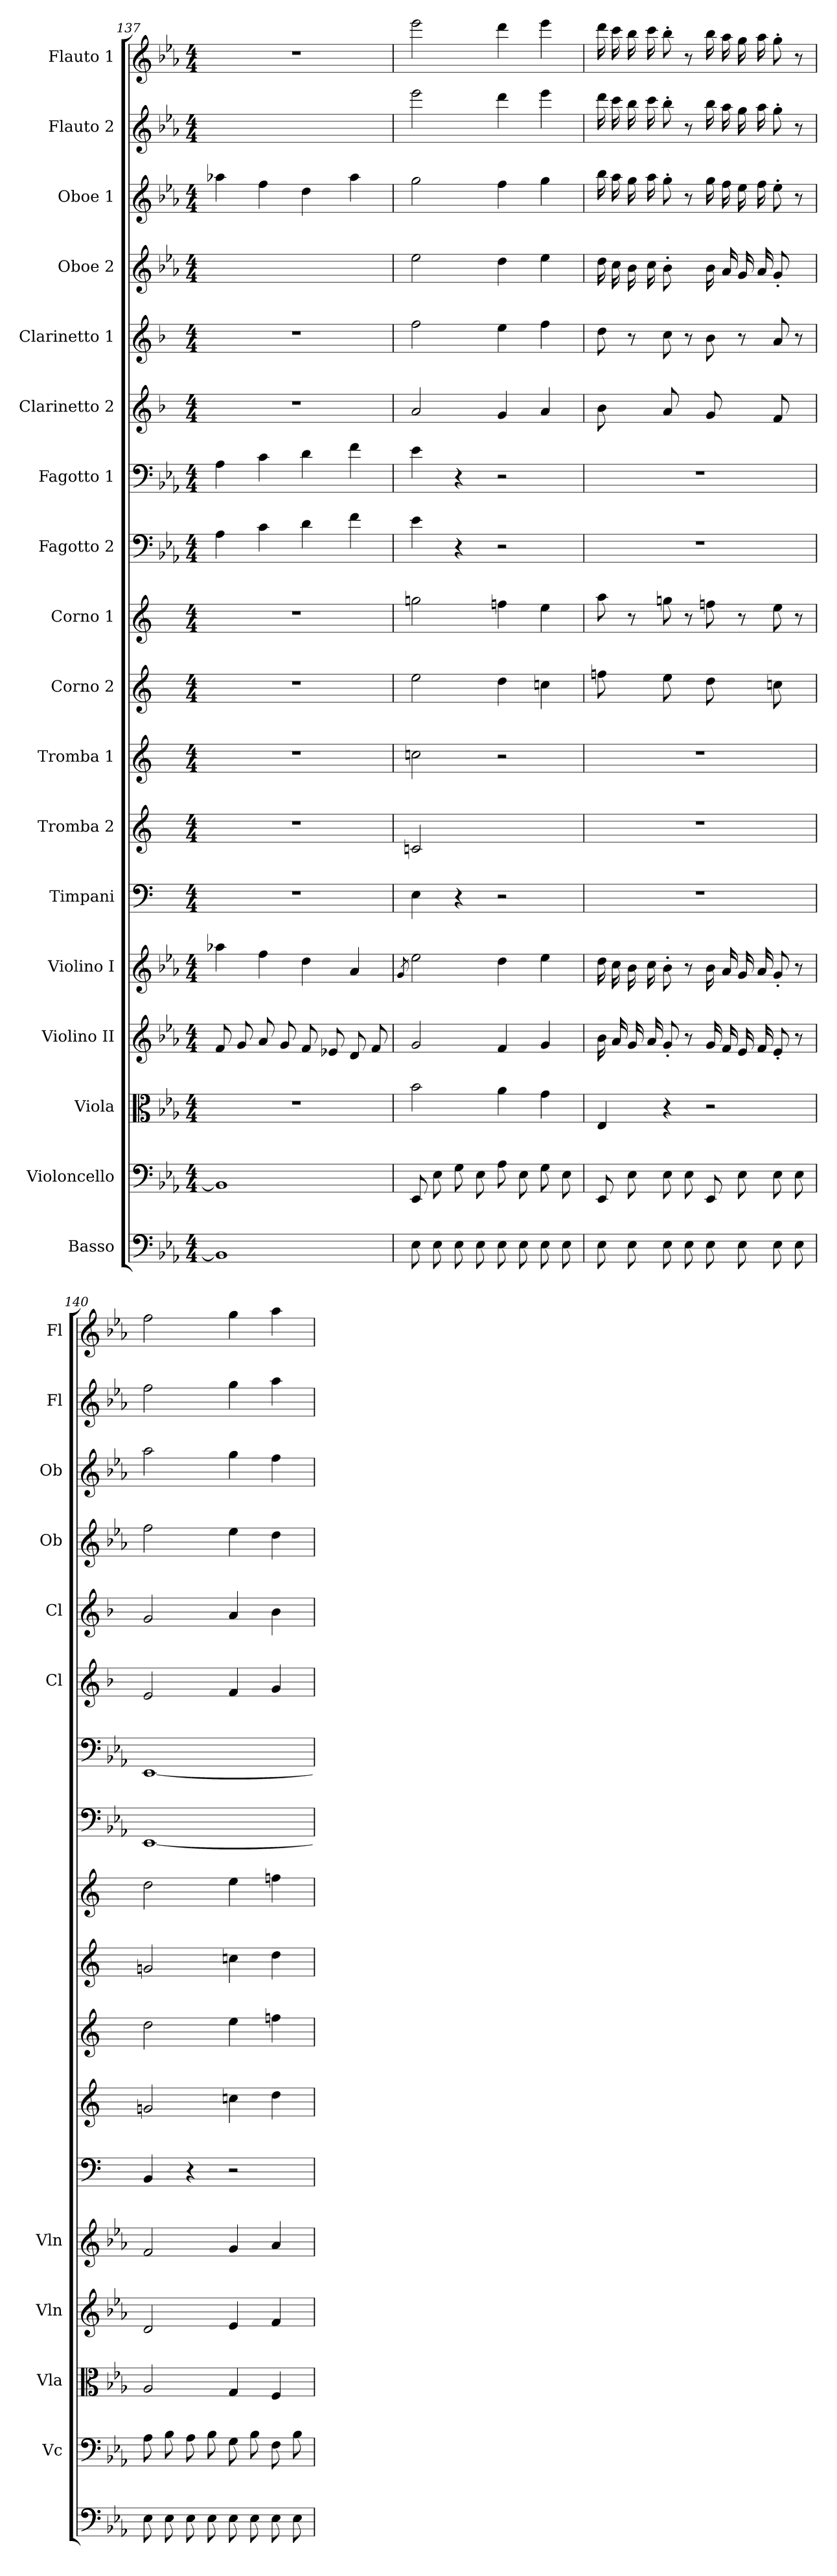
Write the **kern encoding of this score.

**kern	**kern	**kern	**kern	**kern	**kern	**kern	**kern	**kern	**kern	**kern	**kern	**kern	**kern	**kern	**kern	**kern	**kern
*part18	*part17	*part16	*part15	*part14	*part13	*part12	*part11	*part10	*part9	*part8	*part7	*part6	*part5	*part4	*part3	*part2	*part1
*staff18	*staff17	*staff16	*staff15	*staff14	*staff13	*staff12	*staff11	*staff10	*staff9	*staff8	*staff7	*staff6	*staff5	*staff4	*staff3	*staff2	*staff1
*I"Basso	*I"Violoncello	*I"Viola	*I"Violino II	*I"Violino I	*I"Timpani	*I"Tromba 2	*I"Tromba 1	*I"Corno 2	*I"Corno 1	*I"Fagotto 2	*I"Fagotto 1	*I"Clarinetto 2	*I"Clarinetto 1	*I"Oboe 2	*I"Oboe 1	*I"Flauto 2	*I"Flauto 1
*	*I'Vc	*I'Vla	*I'Vln	*I'Vln	*	*	*	*	*	*	*	*I'Cl	*I'Cl	*I'Ob	*I'Ob	*I'Fl	*I'Fl
*clefF4	*clefF4	*clefC3	*clefG2	*clefG2	*clefF4	*clefG2	*clefG2	*clefG2	*clefG2	*clefF4	*clefF4	*clefG2	*clefG2	*clefG2	*clefG2	*clefG2	*clefG2
*ITrd7c12	*	*	*	*	*	*ITrd-2c-3	*ITrd-2c-3	*ITrd5c9	*ITrd5c9	*	*	*ITrd1c2	*ITrd1c2	*	*	*	*
*k[b-e-a-]	*k[b-e-a-]	*k[b-e-a-]	*k[b-e-a-]	*k[b-e-a-]	*	*	*	*	*	*k[b-e-a-]	*k[b-e-a-]	*k[b-e-a-]	*k[b-e-a-]	*k[b-e-a-]	*k[b-e-a-]	*k[b-e-a-]	*k[b-e-a-]
*M4/4	*M4/4	*M4/4	*M4/4	*M4/4	*M4/4	*M4/4	*M4/4	*M4/4	*M4/4	*M4/4	*M4/4	*M4/4	*M4/4	*M4/4	*M4/4	*M4/4	*M4/4
=137	=137	=137	=137	=137	=137	=137	=137	=137	=137	=137	=137	=137	=137	=137	=137	=137	=137
1BBB-]	1BB-]	1r	8f	4aa-X	1r	1r	1r	1r	1r	4A-	4A-	1r	1r	1ryy	4aa-X	1ryy	1r
.	.	.	8g	.	.	.	.	.	.	.	.	.	.	.	.	.	.
.	.	.	8a-	4ff	.	.	.	.	.	4c	4c	.	.	.	4ff	.	.
.	.	.	8g	.	.	.	.	.	.	.	.	.	.	.	.	.	.
.	.	.	8f	4dd	.	.	.	.	.	4d	4d	.	.	.	4dd	.	.
.	.	.	8e-X	.	.	.	.	.	.	.	.	.	.	.	.	.	.
.	.	.	8d	4a-	.	.	.	.	.	4f	4f	.	.	.	4aa-	.	.
.	.	.	8f	.	.	.	.	.	.	.	.	.	.	.	.	.	.
=138	=138	=138	=138	=138	=138	=138	=138	=138	=138	=138	=138	=138	=138	=138	=138	=138	=138
.	.	.	.	8qg	.	.	.	.	.	.	.	.	.	.	.	.	.
8EE-	8EE-	2b-	2g	2ee-	4E	2e-X	2ee-X	2g	2b-X	4e-	4e-	2g	2ee-	2ee-	2gg	2eee-	2eee-
8EE-	8E-	.	.	.	.	.	.	.	.	.	.	.	.	.	.	.	.
8EE-	8G	.	.	.	4r	.	.	.	.	4r	4r	.	.	.	.	.	.
8EE-	8E-	.	.	.	.	.	.	.	.	.	.	.	.	.	.	.	.
8EE-	8A-	4a-	4f	4dd	2r	2ryy	2r	4f	4a-X	2r	2r	4f	4dd	4dd	4ff	4ddd	4ddd
8EE-	8E-	.	.	.	.	.	.	.	.	.	.	.	.	.	.	.	.
8EE-	8G	4g	4g	4ee-	.	.	.	4e-X	4g	.	.	4g	4ee-	4ee-	4gg	4eee-	4eee-
8EE-	8E-	.	.	.	.	.	.	.	.	.	.	.	.	.	.	.	.
=139	=139	=139	=139	=139	=139	=139	=139	=139	=139	=139	=139	=139	=139	=139	=139	=139	=139
8EE-	8EE-	4E-	16b-	16dd	1r	1r	1r	8a-X	8cc	1r	1r	8a-	8cc	16dd	16bb-	16ddd	16ddd
.	.	.	16a-	16cc	.	.	.	.	.	.	.	.	.	16cc	16aa-	16ccc	16ccc
8EE-	8E-	.	16g	16b-	.	.	.	8ryy	8r	.	.	8ryy	8r	16b-	16gg	16bb-	16bb-
.	.	.	16a-	16cc	.	.	.	.	.	.	.	.	.	16cc	16aa-	16ccc	16ccc
8EE-	8E-	4r	8g'	8b-'	.	.	.	8g	8b-X	.	.	8g	8b-	8b-'	8gg'	8bb-'	8bb-'
8EE-	8E-	.	8r	8r	.	.	.	8ryy	8r	.	.	8ryy	8r	8ryy	8r	8r	8r
8EE-	8EE-	2r	16g	16b-	.	.	.	8f	8a-X	.	.	8f	8a-	16b-	16gg	16bb-	16bb-
.	.	.	16f	16a-	.	.	.	.	.	.	.	.	.	16a-	16ff	16aa-	16aa-
8EE-	8E-	.	16e-	16g	.	.	.	8ryy	8r	.	.	8ryy	8r	16g	16ee-	16gg	16gg
.	.	.	16f	16a-	.	.	.	.	.	.	.	.	.	16a-	16ff	16aa-	16aa-
8EE-	8E-	.	8e-'	8g'	.	.	.	8e-X	8g	.	.	8e-	8g	8g'	8ee-'	8gg'	8gg'
8EE-	8E-	.	8r	8r	.	.	.	8ryy	8r	.	.	8ryy	8r	8ryy	8r	8r	8r
=140	=140	=140	=140	=140	=140	=140	=140	=140	=140	=140	=140	=140	=140	=140	=140	=140	=140
8EE-	8A-	2A-	2d	2f	4BB	2b-X	2ff	2B-X	2f	[1EE-	[1EE-	2d	2f	2ff	2aa-	2ff	2ff
8EE-	8B-	.	.	.	.	.	.	.	.	.	.	.	.	.	.	.	.
8EE-	8A-	.	.	.	4r	.	.	.	.	.	.	.	.	.	.	.	.
8EE-	8B-	.	.	.	.	.	.	.	.	.	.	.	.	.	.	.	.
8EE-	8G	4G	4e-	4g	2r	4ee-X	4gg	4e-X	4g	.	.	4e-	4g	4ee-	4gg	4gg	4gg
8EE-	8B-	.	.	.	.	.	.	.	.	.	.	.	.	.	.	.	.
8EE-	8F	4F	4f	4a-	.	4ff	4aa-X	4f	4a-X	.	.	4f	4a-	4dd	4ff	4aa-	4aa-
8EE-	8B-	.	.	.	.	.	.	.	.	.	.	.	.	.	.	.	.
=	=	=	=	=	=	=	=	=	=	=	=	=	=	=	=	=	=
*-	*-	*-	*-	*-	*-	*-	*-	*-	*-	*-	*-	*-	*-	*-	*-	*-	*-
